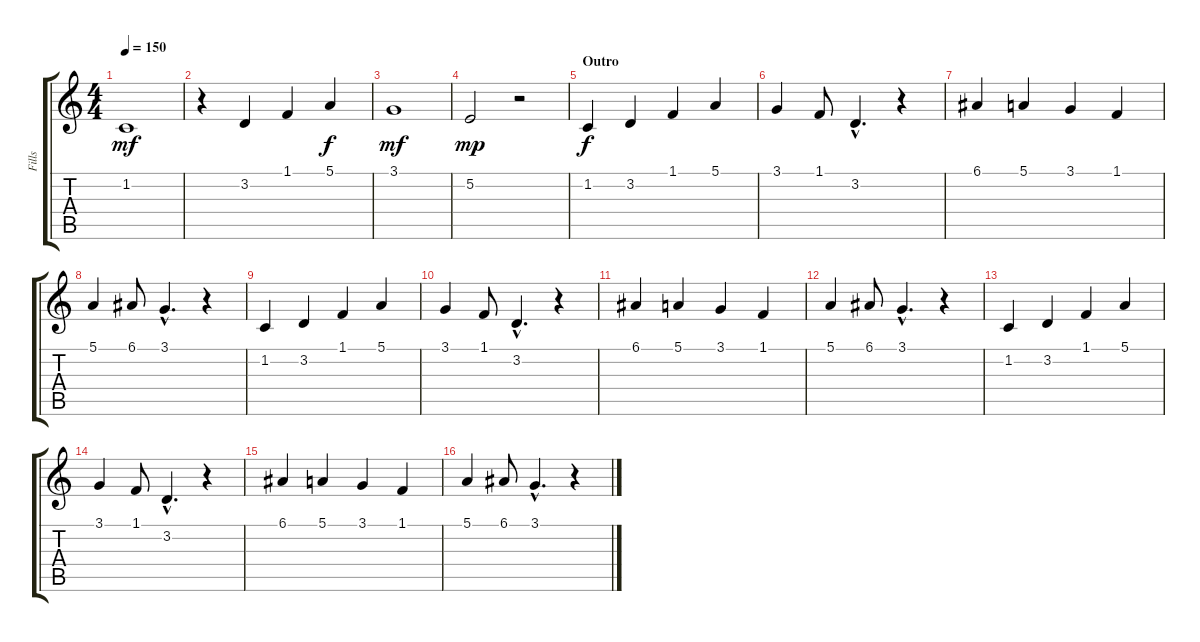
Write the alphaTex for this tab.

\track ("Fills" "Fills") {instrument flute}
\staff {score tabs}
\tuning (E4 B3 G3 D3 A2 E2) {hide}
\ts (4 4)
\tempo 150
\clef g2
\ks c
1.2.1{dy mf} |
r.4 3.2.4 1.1.4 5.1.4{dy f} |
3.1.1{dy mf} |
5.2.2{dy mp} r.2 |
\section ("" "Outro")
1.2.4{dy f} 3.2.4 1.1.4 5.1.4 |
3.1.4 1.1.8 3.2{hac}.4{d} r.4 |
6.1.4 5.1.4 3.1.4 1.1.4 |
5.1.4 6.1.8 3.1{hac}.4{d} r.4 |
1.2.4 3.2.4 1.1.4 5.1.4 |
3.1.4 1.1.8 3.2{hac}.4{d} r.4 |
6.1.4 5.1.4 3.1.4 1.1.4 |
5.1.4 6.1.8 3.1{hac}.4{d} r.4 |
1.2.4 3.2.4 1.1.4 5.1.4 |
3.1.4 1.1.8 3.2{hac}.4{d} r.4 |
6.1.4 5.1.4 3.1.4 1.1.4 |
5.1.4 6.1.8 3.1{hac}.4{d} r.4
